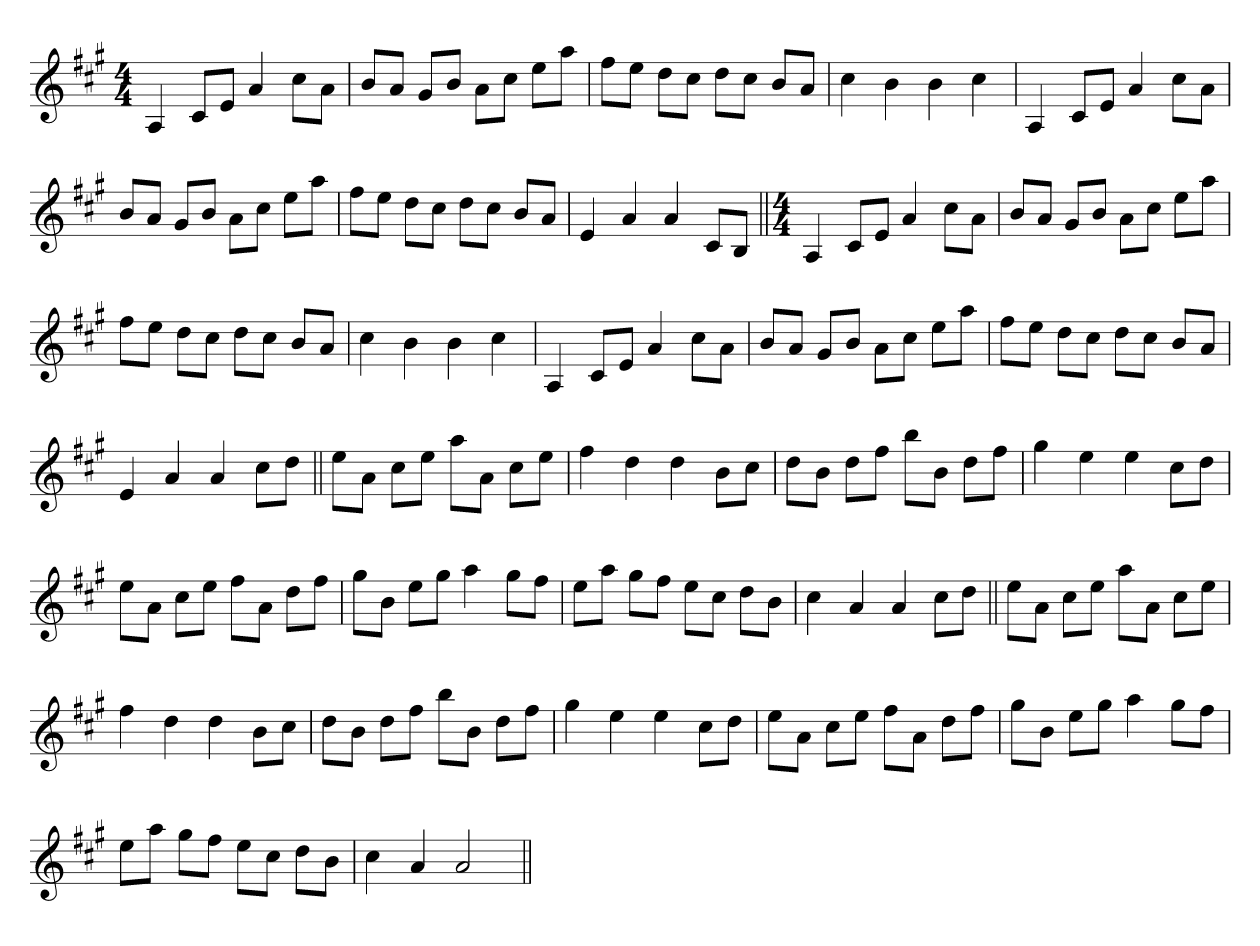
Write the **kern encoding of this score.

**kern
*part1
*staff1
*clefG2
*k[f#c#g#]
*A:
*M4/4
=1
4A
8c#L
8eJ
4a
8cc#L
8aJ
=
8bL
8aJ
8g#L
8bJ
8aL
8cc#J
8eeL
8aaJ
=
8ff#L
8eeJ
8ddL
8cc#J
8ddL
8cc#J
8bL
8aJ
=
4cc#
4b
4b
4cc#
=
4A
8c#L
8eJ
4a
8cc#L
8aJ
=
8bL
8aJ
8g#L
8bJ
8aL
8cc#J
8eeL
8aaJ
=
8ff#L
8eeJ
8ddL
8cc#J
8ddL
8cc#J
8bL
8aJ
=
4e
4a
4a
8c#L
8BJ
=||
*M4/4
4A
8c#L
8eJ
4a
8cc#L
8aJ
=
8bL
8aJ
8g#L
8bJ
8aL
8cc#J
8eeL
8aaJ
=
8ff#L
8eeJ
8ddL
8cc#J
8ddL
8cc#J
8bL
8aJ
=
4cc#
4b
4b
4cc#
=
4A
8c#L
8eJ
4a
8cc#L
8aJ
=
8bL
8aJ
8g#L
8bJ
8aL
8cc#J
8eeL
8aaJ
=
8ff#L
8eeJ
8ddL
8cc#J
8ddL
8cc#J
8bL
8aJ
=
4e
4a
4a
8cc#L
8ddJ
=||
8eeL
8aJ
8cc#L
8eeJ
8aaL
8aJ
8cc#L
8eeJ
=
4ff#
4dd
4dd
8bL
8cc#J
=
8ddL
8bJ
8ddL
8ff#J
8bbL
8bJ
8ddL
8ff#J
=
4gg#
4ee
4ee
8cc#L
8ddJ
=
8eeL
8aJ
8cc#L
8eeJ
8ff#L
8aJ
8ddL
8ff#J
=
8gg#L
8bJ
8eeL
8gg#J
4aa
8gg#L
8ff#J
=
8eeL
8aaJ
8gg#L
8ff#J
8eeL
8cc#J
8ddL
8bJ
=
4cc#
4a
4a
8cc#L
8ddJ
=||
8eeL
8aJ
8cc#L
8eeJ
8aaL
8aJ
8cc#L
8eeJ
=
4ff#
4dd
4dd
8bL
8cc#J
=
8ddL
8bJ
8ddL
8ff#J
8bbL
8bJ
8ddL
8ff#J
=
4gg#
4ee
4ee
8cc#L
8ddJ
=
8eeL
8aJ
8cc#L
8eeJ
8ff#L
8aJ
8ddL
8ff#J
=
8gg#L
8bJ
8eeL
8gg#J
4aa
8gg#L
8ff#J
=
8eeL
8aaJ
8gg#L
8ff#J
8eeL
8cc#J
8ddL
8bJ
=
4cc#
4a
2a
=||
*-
